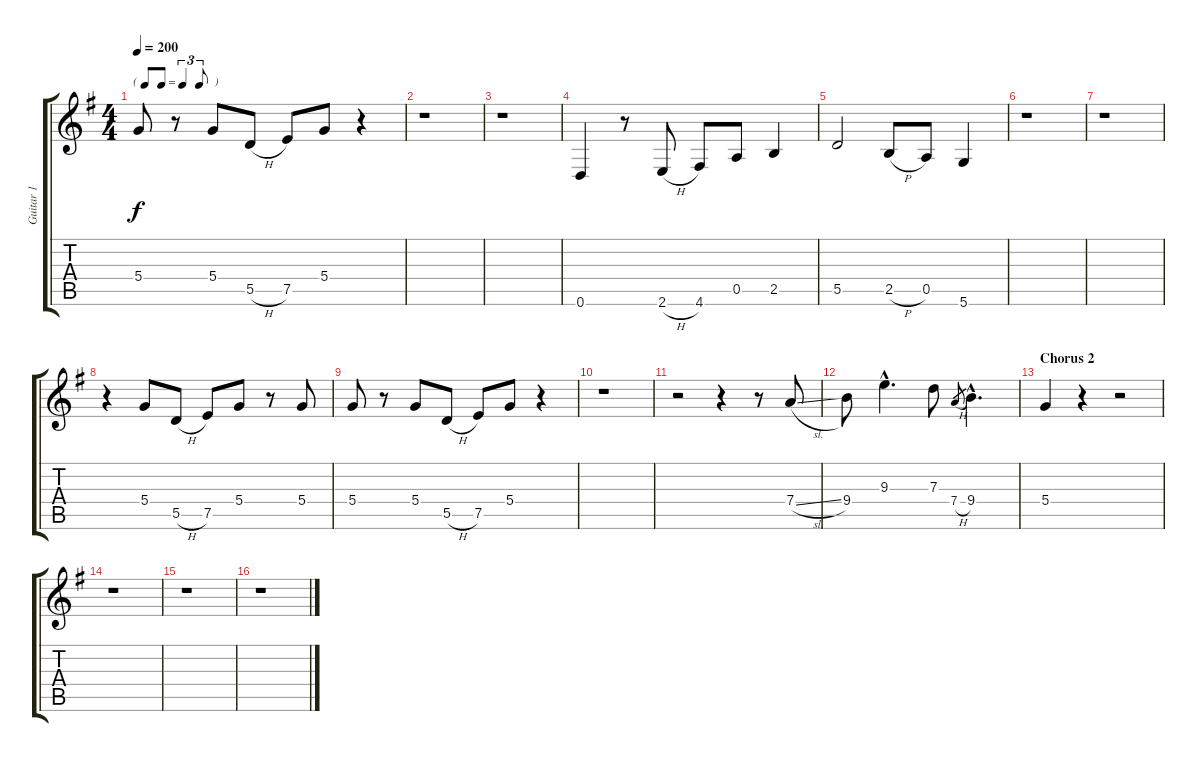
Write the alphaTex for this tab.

\track ("Guitar 1" "Guitar 1") {instrument electricguitarclean}
\staff {score tabs}
\tuning (E4 B3 G3 D3 A2 D2) {hide}
\ts (4 4)
\tf triplet8th
\tempo 200
\clef g2
\ks g
5.4.8{dy f} r.8 5.4.8 5.5{h}.8 7.5.8 5.4.8 r.4 |
r.1 |
r.1 |
0.6.4 r.8 2.6{h}.8 4.6.8 0.5.8 2.5.4 |
5.5.2 2.5{h}.8 0.5.8 5.6.4 |
r.1 |
r.1 |
r.4 5.4.8 5.5{h}.8 7.5.8 5.4.8 r.8 5.4.8 |
5.4.8 r.8 5.4.8 5.5{h}.8 7.5.8 5.4.8 r.4 |
r.1 |
r.2 r.4 r.8 7.4{sl}.8 |
9.4.8 9.3{hac}.4{d} 7.3.8 7.4{h}.8{gr} 9.4{hac}.4{d} |
\section ("" "Chorus 2")
5.4.4 r.4 r.2 |
r.1 |
r.1 |
r.1
